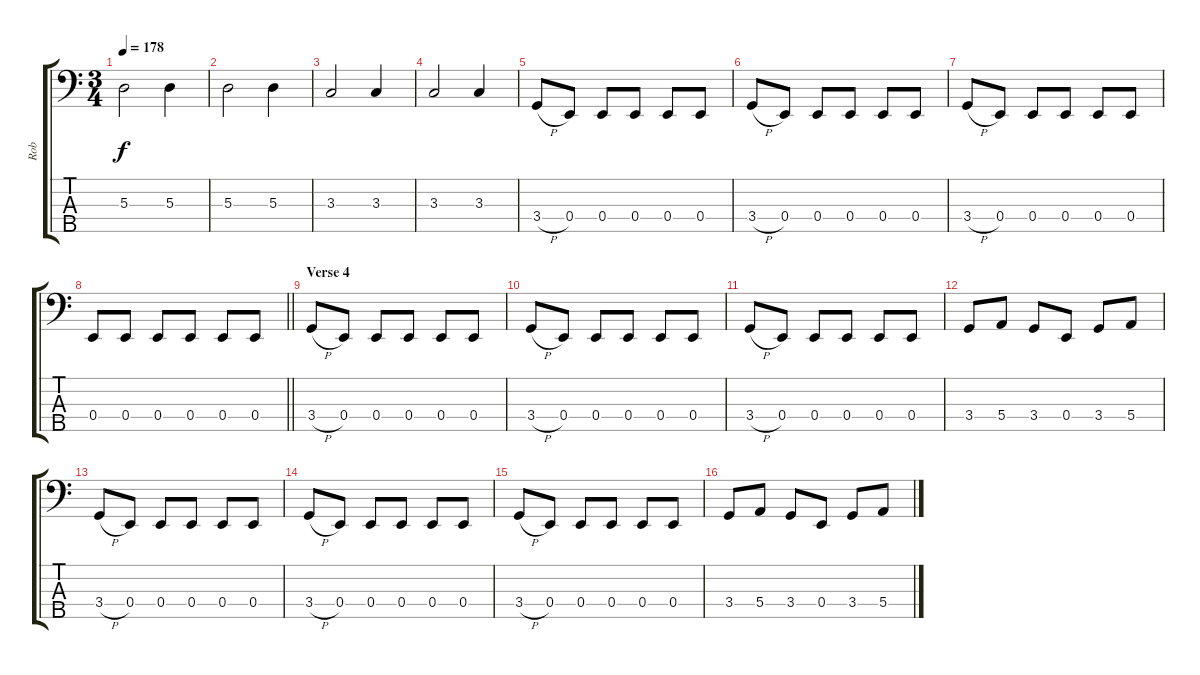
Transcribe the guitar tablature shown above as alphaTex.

\track ("Rob" "Rob") {instrument electricbassfinger}
\staff {score tabs}
\tuning (G2 D2 A1 E1 B0) {hide}
\ts (3 4)
\tempo 178
\clef f4
\ks c
5.3.2{dy f} 5.3.4 |
5.3.2 5.3.4 |
3.3.2 3.3.4 |
3.3.2 3.3.4 |
3.4{h}.8 0.4.8 0.4.8 0.4.8 0.4.8 0.4.8 |
3.4{h}.8 0.4.8 0.4.8 0.4.8 0.4.8 0.4.8 |
3.4{h}.8 0.4.8 0.4.8 0.4.8 0.4.8 0.4.8 |
\barLineRight lightlight
0.4.8 0.4.8 0.4.8 0.4.8 0.4.8 0.4.8 |
\section ("" "Verse 4")
3.4{h}.8 0.4.8 0.4.8 0.4.8 0.4.8 0.4.8 |
3.4{h}.8 0.4.8 0.4.8 0.4.8 0.4.8 0.4.8 |
3.4{h}.8 0.4.8 0.4.8 0.4.8 0.4.8 0.4.8 |
3.4.8 5.4.8 3.4.8 0.4.8 3.4.8 5.4.8 |
3.4{h}.8 0.4.8 0.4.8 0.4.8 0.4.8 0.4.8 |
3.4{h}.8 0.4.8 0.4.8 0.4.8 0.4.8 0.4.8 |
3.4{h}.8 0.4.8 0.4.8 0.4.8 0.4.8 0.4.8 |
3.4.8 5.4.8 3.4.8 0.4.8 3.4.8 5.4.8
